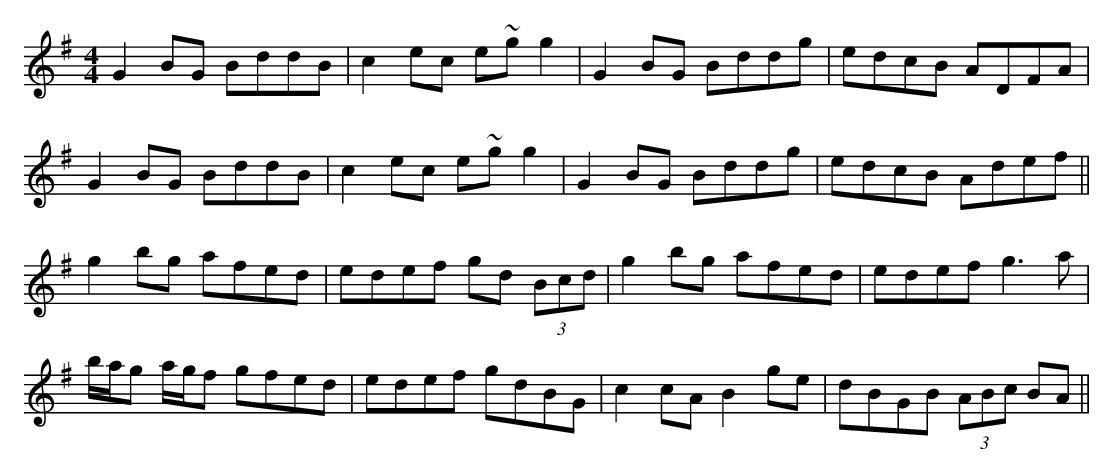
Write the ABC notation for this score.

X:1
M:4/4
K:G
G2BG BddB|c2ec e~gg2|G2BG Bddg|edcB ADFA|
G2BG BddB|c2ec e~gg2|G2BG Bddg|edcB Adef||
g2bg afed|edef gd (3Bcd|g2bg afed|edef g3a|
b/a/g a/g/f gfed|edef gdBG|c2cA B2ge|dBGB (3ABc BA||
